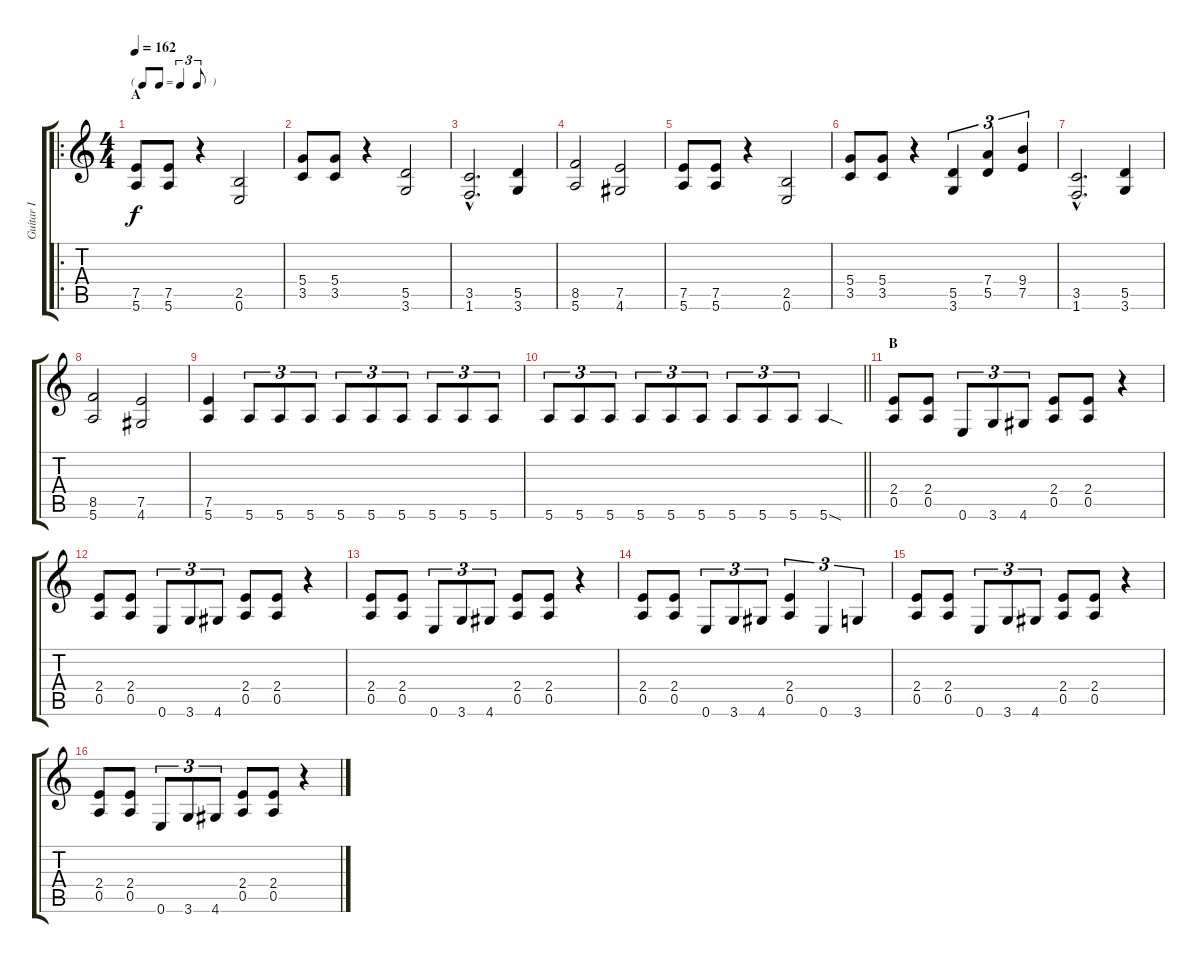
\track ("Guitar I" "Guitar I") {instrument distortionguitar}
\staff {score tabs}
\tuning (E4 B3 G3 D3 A2 E2) {hide}
\ro
\ts (4 4)
\tf triplet8th
\section ("" "A")
\tempo 162
\clef g2
\ks c
(7.5 5.6).8{dy f} (7.5 5.6).8 r.4 (2.5 0.6).2 |
(5.4 3.5).8 (5.4 3.5).8 r.4 (5.5 3.6).2 |
(3.5{hac} 1.6{hac}).2{d} (5.5 3.6).4 |
(8.5 5.6).2 (7.5 4.6).2 |
(7.5 5.6).8 (7.5 5.6).8 r.4 (2.5 0.6).2 |
(5.4 3.5).8 (5.4 3.5).8 r.4 (5.5 3.6).4{tu (3 2)} (7.4 5.5).4{tu (3 2)} (9.4 7.5).4{tu (3 2)} |
(3.5{hac} 1.6{hac}).2{d} (5.5 3.6).4 |
(8.5 5.6).2 (7.5 4.6).2 |
(7.5 5.6).4 5.6.8{tu (3 2)} 5.6.8{tu (3 2)} 5.6.8{tu (3 2)} 5.6.8{tu (3 2)} 5.6.8{tu (3 2)} 5.6.8{tu (3 2)} 5.6.8{tu (3 2)} 5.6.8{tu (3 2)} 5.6.8{tu (3 2)} |
\barLineRight lightlight
5.6.8{tu (3 2)} 5.6.8{tu (3 2)} 5.6.8{tu (3 2)} 5.6.8{tu (3 2)} 5.6.8{tu (3 2)} 5.6.8{tu (3 2)} 5.6.8{tu (3 2)} 5.6.8{tu (3 2)} 5.6.8{tu (3 2)} 5.6{sod}.4 |
\section ("" "B")
(2.4 0.5).8 (2.4 0.5).8 0.6.8{tu (3 2)} 3.6.8{tu (3 2)} 4.6.8{tu (3 2)} (2.4 0.5).8 (2.4 0.5).8 r.4 |
(2.4 0.5).8 (2.4 0.5).8 0.6.8{tu (3 2)} 3.6.8{tu (3 2)} 4.6.8{tu (3 2)} (2.4 0.5).8 (2.4 0.5).8 r.4 |
(2.4 0.5).8 (2.4 0.5).8 0.6.8{tu (3 2)} 3.6.8{tu (3 2)} 4.6.8{tu (3 2)} (2.4 0.5).8 (2.4 0.5).8 r.4 |
(2.4 0.5).8 (2.4 0.5).8 0.6.8{tu (3 2)} 3.6.8{tu (3 2)} 4.6.8{tu (3 2)} (2.4 0.5).4{tu (3 2)} 0.6.4{tu (3 2)} 3.6.4{tu (3 2)} |
(2.4 0.5).8 (2.4 0.5).8 0.6.8{tu (3 2)} 3.6.8{tu (3 2)} 4.6.8{tu (3 2)} (2.4 0.5).8 (2.4 0.5).8 r.4 |
(2.4 0.5).8 (2.4 0.5).8 0.6.8{tu (3 2)} 3.6.8{tu (3 2)} 4.6.8{tu (3 2)} (2.4 0.5).8 (2.4 0.5).8 r.4
